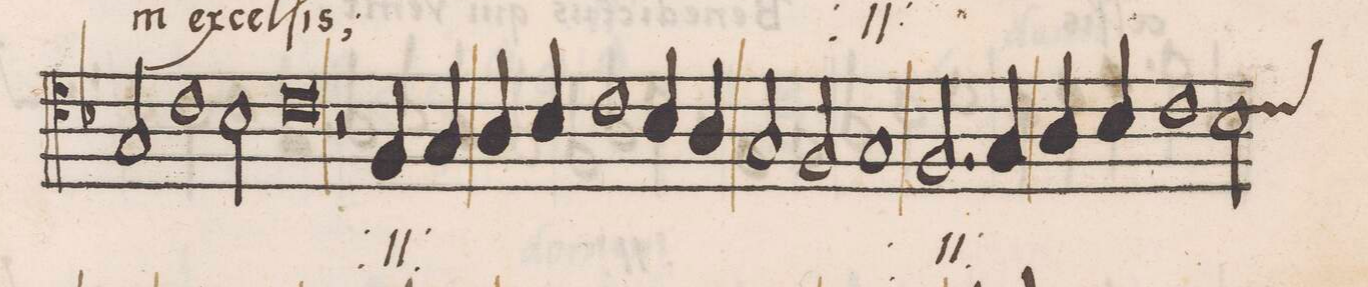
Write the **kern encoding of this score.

**kern	**text
*I"ALTVS	*
*clefC4	*
*k[b-]	*
*met(c|)	*
*M2/1	*
2G/	.
1c	-cel-
2B-\	.
=81	=81
0c	-ſis
=82	=82
2r	.
4F/	in
4G/	.
4A/	.
4B-/	.
1c	ex-
=83	=83
4B-/	.
4A/	.
2G/	-cel-
2F/	.
=84	=84
1G	-ſis
2.F/	ex-
4G/	.
=85	=85
4A/	.
4B-/	.
1c	-cel-
*custos:c	*
2B-\	.
=86	=86
*-	*-
